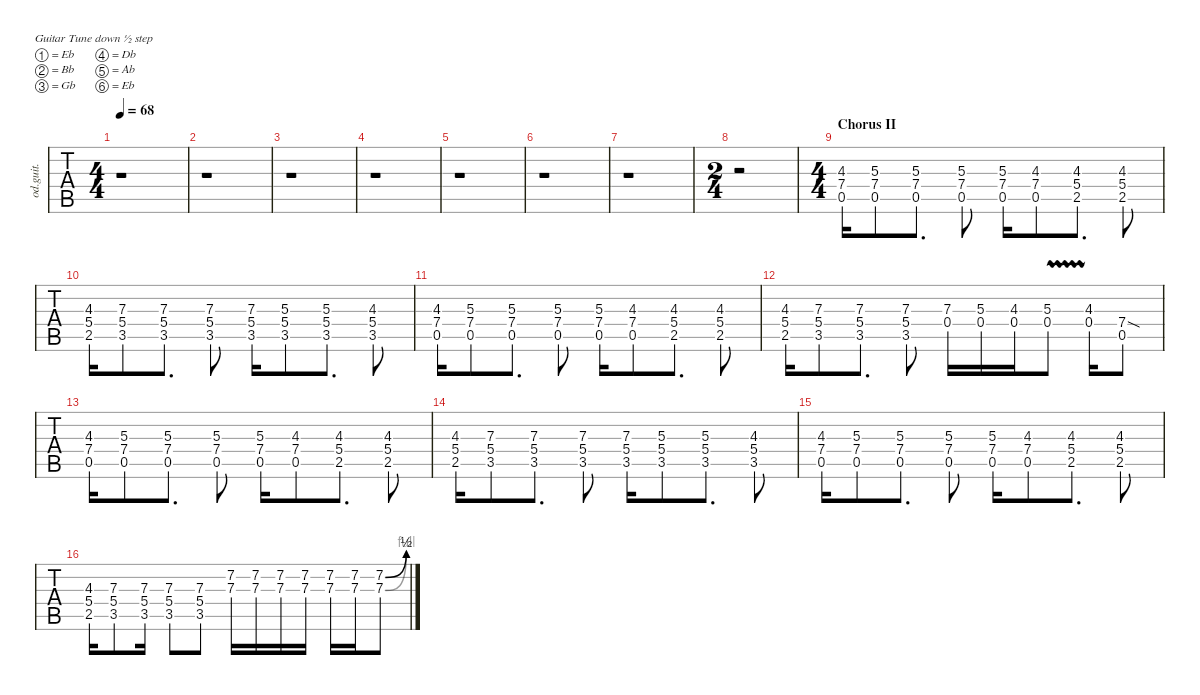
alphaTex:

\defaultSystemsLayout 4
\hideDynamics
\bracketExtendMode nobrackets
\otherSystemsTrackNameOrientation horizontal
\track ("Rhythm Guitar (Kirk)" "od.guit.") {defaultSystemsLayout 4 instrument overdrivenguitar}
\staff {tabs}
\tuning (Eb4 Bb3 Gb3 Db3 Ab2 Eb2)
\ts (4 4)
\tempo 68
\clef g2
\ks c
r.1{dy mf} |
r.1 |
r.1 |
r.1 |
r.1 |
r.1 |
r.1 |
\ts (2 4)
\beaming (8 2 2)
r.2 |
\ts (4 4)
\beaming (8 2 2 2 2)
\section ("" "Chorus II")
(0.5{acc #} 7.4{acc #} 4.3{acc #}).16 (5.3{st} 7.4{st acc #} 0.5{st acc #}).8 (0.5{acc #} 7.4{acc #} 5.3).8{d} (0.5{st acc #} 7.4{st acc #} 5.3{st}).8 (0.5{acc #} 7.4{acc #} 5.3).16 (0.5{st acc #} 7.4{st acc #} 4.3{st acc #}).8 (2.5{acc #} 5.4{acc #} 4.3{acc #}).8{d} (2.5{st acc #} 5.4{st acc #} 4.3{st acc #}).8 |
(2.5{acc #} 4.3{acc #} 5.4{acc #}).16 (3.5{st} 7.3{st acc #} 5.4{st acc #}).8 (3.5 7.3{acc #} 5.4{acc #}).8{d} (3.5{st} 7.3{st acc #} 5.4{st acc #}).8 (3.5 7.3{acc #} 5.4{acc #}).16 (3.5{st} 5.3{st} 5.4{st acc #}).8 (5.3 5.4{acc #} 3.5).8{d} (4.3{st acc #} 5.4{st acc #} 3.5{st}).8 |
(0.5{acc #} 7.4{acc #} 4.3{acc #}).16 (5.3{st} 7.4{st acc #} 0.5{st acc #}).8 (0.5{acc #} 7.4{acc #} 5.3).8{d} (0.5{st acc #} 7.4{st acc #} 5.3{st}).8 (0.5{acc #} 7.4{acc #} 5.3).16 (0.5{st acc #} 7.4{st acc #} 4.3{st acc #}).8 (2.5{acc #} 5.4{acc #} 4.3{acc #}).8{d} (2.5{st acc #} 5.4{st acc #} 4.3{st acc #}).8 |
(2.5{acc #} 4.3{acc #} 5.4{acc #}).16 (3.5{st} 7.3{st acc #} 5.4{st acc #}).8 (3.5 7.3{acc #} 5.4{acc #}).8{d} (3.5{st} 7.3{st acc #} 5.4{st acc #}).8 (7.3{acc #} 0.4{acc #}).16 (5.3 0.4{acc #}).16 (4.3{acc #} 0.4{acc #}).16 (5.3{vw} 0.4{acc #}).8 (4.3{acc #} 0.4{acc #}).16 (7.4{sod acc #} 0.5{acc #}).8 |
(0.5{acc #} 7.4{acc #} 4.3{acc #}).16 (5.3{st} 7.4{st acc #} 0.5{st acc #}).8 (0.5{acc #} 7.4{acc #} 5.3).8{d} (0.5{st acc #} 7.4{st acc #} 5.3{st}).8 (0.5{acc #} 7.4{acc #} 5.3).16 (0.5{st acc #} 7.4{st acc #} 4.3{st acc #}).8 (2.5{acc #} 5.4{acc #} 4.3{acc #}).8{d} (2.5{st acc #} 5.4{st acc #} 4.3{st acc #}).8 |
(2.5{acc #} 4.3{acc #} 5.4{acc #}).16 (3.5{st} 7.3{st acc #} 5.4{st acc #}).8 (3.5 7.3{acc #} 5.4{acc #}).8{d} (3.5{st} 7.3{st acc #} 5.4{st acc #}).8 (3.5 7.3{acc #} 5.4{acc #}).16 (3.5{st} 5.3{st} 5.4{st acc #}).8 (5.3 5.4{acc #} 3.5).8{d} (4.3{st acc #} 5.4{st acc #} 3.5{st}).8 |
(0.5{acc #} 7.4{acc #} 4.3{acc #}).16 (5.3{st} 7.4{st acc #} 0.5{st acc #}).8 (0.5{acc #} 7.4{acc #} 5.3).8{d} (0.5{st acc #} 7.4{st acc #} 5.3{st}).8 (0.5{acc #} 7.4{acc #} 5.3).16 (0.5{st acc #} 7.4{st acc #} 4.3{st acc #}).8 (2.5{acc #} 5.4{acc #} 4.3{acc #}).8{d} (2.5{st acc #} 5.4{st acc #} 4.3{st acc #}).8 |
(2.5{acc #} 4.3{acc #} 5.4{acc #}).16 (3.5{st} 7.3{st acc #} 5.4{st acc #}).8 (3.5 7.3{acc #} 5.4{acc #}).16 (7.3{acc #} 5.4{acc #} 3.5).8 (3.5{st} 7.3{st acc #} 5.4{st acc #}).8 (7.3{acc #} 7.2).16 (7.3{acc #} 7.2).16 (7.3{acc #} 7.2).16 (7.3{acc #} 7.2).16 (7.3{acc #} 7.2).16 (7.2 7.3{acc #}).16 (7.2{be (bend 0 0 59.4 2)} 7.3{be (bend 0 0 59.4 4) acc #}).8
